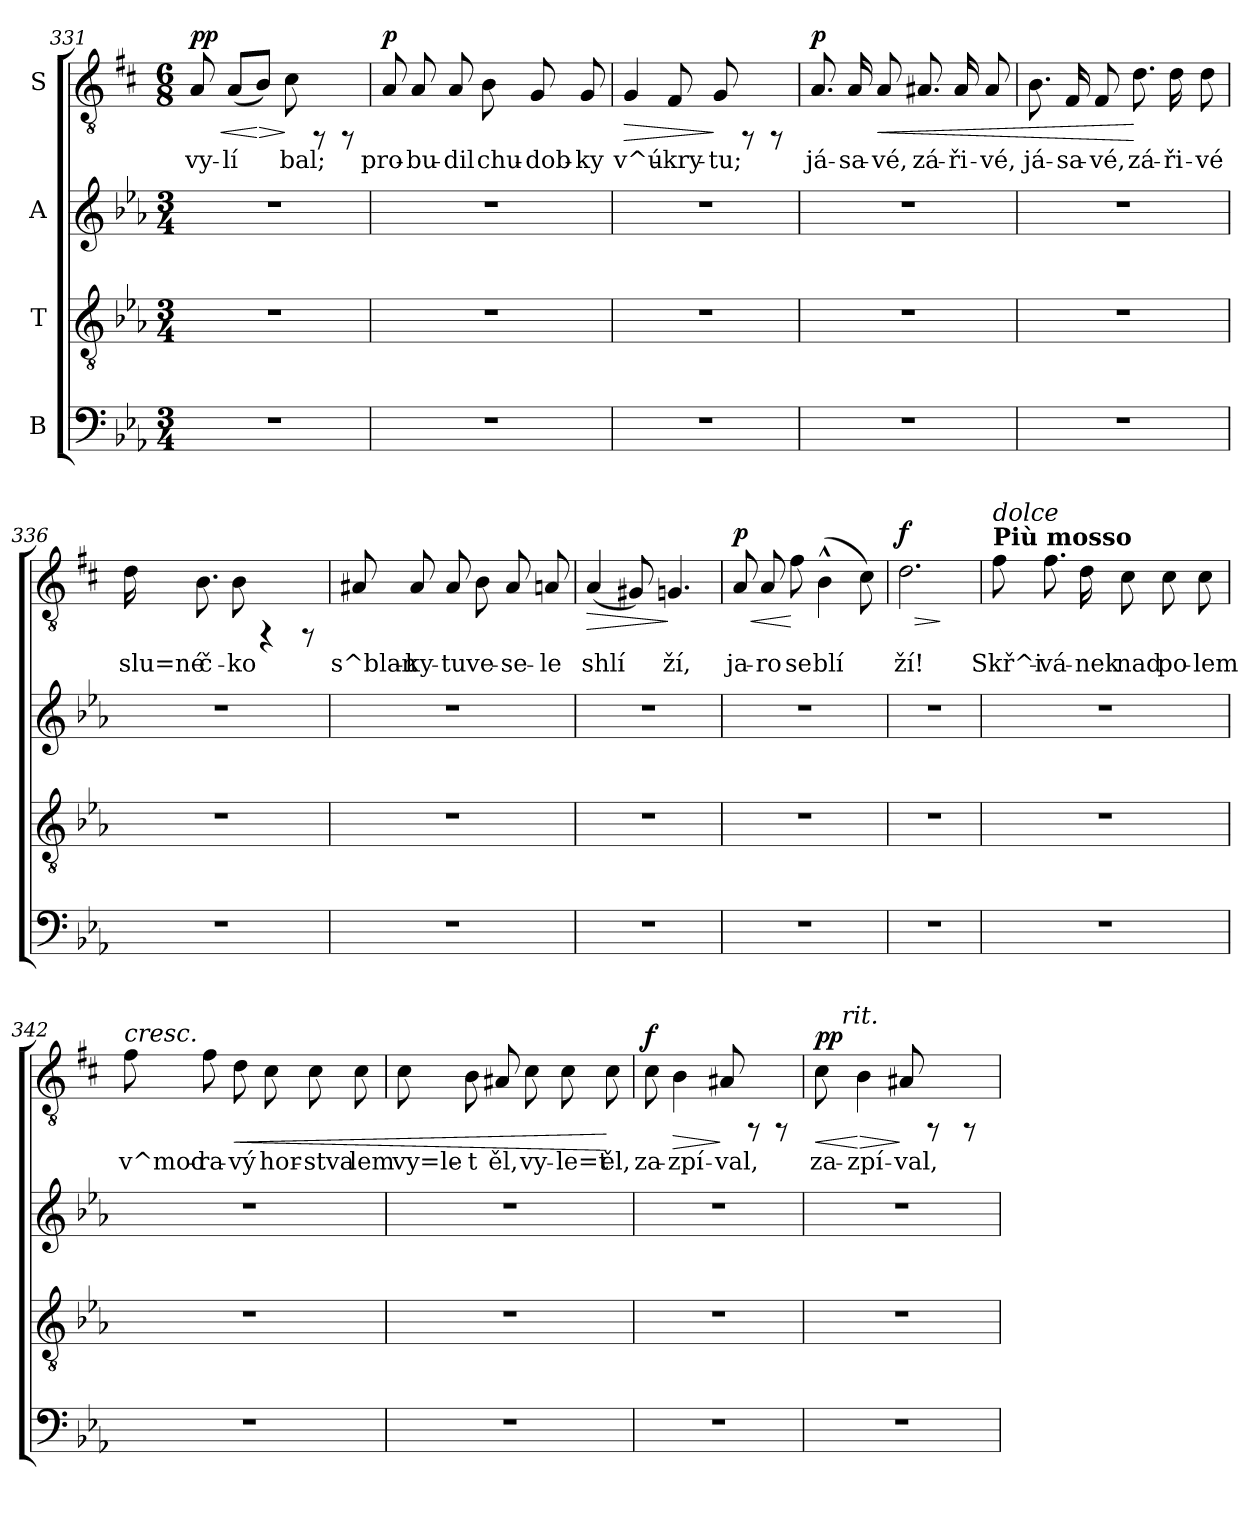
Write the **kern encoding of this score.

**kern	**kern	**kern	**kern	**text	**dynam
*part4	*part3	*part2	*part1	*part1	*part1
*staff4	*staff3	*staff2	*staff1	*staff1	*staff1
*I"B	*I"T	*I"A	*I"S	*	*
*clefF4	*clefGv2	*clefG2	*clefGv2	*	*
*k[b-e-a-]	*k[b-e-a-]	*k[b-e-a-]	*k[f#c#]	*	*
*E-:	*E-:	*E-:	*D:	*	*
*M3/4	*M3/4	*M3/4	*M6/8	*	*
=331	=331	=331	=331	=331	=331
!	!	!	!	!LO:LY:b:rj	!LO:HP:b
!	!	!	!	!	!LO:DY:n=1:a
2.r	2.r	2.r	8A/	vy-	< pp
!	!	!	!	!LO:LY:b:rj	!
.	.	.	(<8A/L	-lí-	.
!	!	!	!	!LO:LY:b:rj	!LO:HP:n=1:b
.	.	.	8B/J)	--	[ >
!	!	!	!	!LO:LY:b:rj	!
.	.	.	8c#\	-bal;	]
.	.	.	8rFF	.	.
.	.	.	8rFF	.	.
!!LO:PB:g=z
=332	=332	=332	=332	=332	=332
!	!	!	!	!LO:LY:b:rj	!LO:DY:a
2.r	2.r	2.r	8A/	pro-	p
!	!	!	!	!LO:LY:b:rj	!
.	.	.	8A/	-bu-	.
!	!	!	!	!LO:LY:b:rj	!
.	.	.	8A/	-dil	.
!	!	!	!	!LO:LY:b:rj	!
.	.	.	8B\	chu-	.
!	!	!	!	!LO:LY:b:rj	!
.	.	.	8G/	-dob-	.
!	!	!	!	!LO:LY:b:rj	!
.	.	.	8G/	-ky	.
=333	=333	=333	=333	=333	=333
!	!	!	!	!LO:LY:b:rj	!LO:HP:b
2.r	2.r	2.r	4G/	v^ú-	>
!	!	!	!	!LO:LY:b:rj	!
.	.	.	8F#/	-kry-	.
!	!	!	!	!LO:LY:b:rj	!
.	.	.	8G/	-tu;	]
.	.	.	8rFF	.	.
.	.	.	8rFF	.	.
=334	=334	=334	=334	=334	=334
!	!	!	!	!LO:LY:b:rj	!LO:DY:a
2.r	2.r	2.r	8.A/	já-	p
!	!	!	!	!LO:LY:b:rj	!
.	.	.	16A/	-sa-	.
!	!	!	!	!LO:LY:b:rj	!LO:HP:b
.	.	.	8A/	-vé,	<
!	!	!	!	!LO:LY:b:rj	!
.	.	.	8.A#X/	zá-	.
!	!	!	!	!LO:LY:b:rj	!
.	.	.	16A#/	-ři-	.
!	!	!	!	!LO:LY:b:rj	!
.	.	.	8A#/	-vé,	.
=335	=335	=335	=335	=335	=335
!	!	!	!	!LO:LY:b:rj	!
2.r	2.r	2.r	8.B\	já-	.
!	!	!	!	!LO:LY:b:rj	!
.	.	.	16F#/	-sa-	.
!	!	!	!	!LO:LY:b:rj	!
.	.	.	8F#/	-vé,	.
!	!	!	!	!LO:LY:b:rj	!
.	.	.	8.d\	zá-	[
!	!	!	!	!LO:LY:b:rj	!
.	.	.	16d\	-ři-	.
!	!	!	!	!LO:LY:b:rj	!
.	.	.	8d\	-vé	.
!!LO:LB:g=z
=336	=336	=336	=336	=336	=336
!	!	!	!	!LO:LY:b:rj	!
2.r	2.r	2.r	16d\	slu=né	.
!	!	!	!	!LO:LY:b:rj	!
.	.	.	8.B\	č-	.
!	!	!	!	!LO:LY:b:rj	!
.	.	.	8B\	-ko	.
.	.	.	4rFF	.	.
.	.	.	8rFF	.	.
=337	=337	=337	=337	=337	=337
!	!	!	!	!LO:LY:b:rj	!
2.r	2.r	2.r	8A#X/	s^blan-	.
!	!	!	!	!LO:LY:b:rj	!
.	.	.	8A#/	-ky-	.
!	!	!	!	!LO:LY:b:rj	!
.	.	.	8A#/	-tu	.
!	!	!	!	!LO:LY:b:rj	!
.	.	.	8B\	ve-	.
!	!	!	!	!LO:LY:b:rj	!
.	.	.	8A#/	-se-	.
!	!	!	!	!LO:LY:b:rj	!
.	.	.	8An/	-le	.
=338	=338	=338	=338	=338	=338
!	!	!	!	!LO:LY:b:rj	!LO:HP:b
2.r	2.r	2.r	(<4A/	shlí-	>
!	!	!	!	!LO:LY:b:rj	!
.	.	.	8G#X/)	--	.
!	!	!	!	!LO:LY:b:rj	!
.	.	.	4.Gn/	-ží,	]
=339	=339	=339	=339	=339	=339
!	!	!	!	!LO:LY:b:rj	!LO:HP:b
!	!	!	!	!	!LO:DY:n=1:a
2.r	2.r	2.r	8A/	ja-	< p
!	!	!	!	!LO:LY:b:rj	!
.	.	.	8A/	-ro	.
!	!	!	!	!LO:LY:b:rj	!
.	.	.	8f#\	se	[
!	!	!	!	!LO:LY:b:rj	!
.	.	.	(>4B^^>\	blí-	.
!	!	!	!	!LO:LY:b:rj	!
.	.	.	8c#\)	--	.
=340	=340	=340	=340	=340	=340
!	!	!	!	!LO:LY:b:rj	!LO:HP:b
!	!	!	!	!	!LO:DY:n=1:a
2.r	2.r	2.r	2.d\	-ží!	> f
.	.	.	.	.	]
!!LO:LB:g=z
=341	=341	=341	=341	=341	=341
!	!	!	!LO:TX:a:B:t=Più mosso	!	!
!	!	!	!LO:TX:a:i:t=dolce	!	!
!	!	!	!	!LO:LY:b:rj	!
2.r	2.r	2.r	8f#\	Skř^i-	.
!	!	!	!	!LO:LY:b:rj	!
.	.	.	8.f#\	-vá-	.
!	!	!	!	!LO:LY:b:rj	!
.	.	.	16d\	-nek	.
!	!	!	!	!LO:LY:b:rj	!
.	.	.	8c#\	nad	.
!	!	!	!	!LO:LY:b:rj	!
.	.	.	8c#\	po-	.
!	!	!	!	!LO:LY:b:rj	!
.	.	.	8c#\	-lem	.
=342	=342	=342	=342	=342	=342
!	!	!	!LO:TX:a:i:t=cresc.	!	!
!	!	!	!	!LO:LY:b:rj	!
2.r	2.r	2.r	8f#\	v^mod-	.
!	!	!	!	!LO:LY:b:rj	!
.	.	.	8f#\	-ra-	.
!	!	!	!	!LO:LY:b:rj	!LO:HP:b
.	.	.	8d\	-vý	<
!	!	!	!	!LO:LY:b:rj	!
.	.	.	8c#\	hor-	.
!	!	!	!	!LO:LY:b:rj	!
.	.	.	8c#\	-stva	.
!	!	!	!	!LO:LY:b:rj	!
.	.	.	8c#\	lem	.
=343	=343	=343	=343	=343	=343
!	!	!	!	!LO:LY:b:rj	!
2.r	2.r	2.r	8c#\	vy=le-	.
!	!	!	!	!LO:LY:b:rj	!
.	.	.	8B\	-t	.
!	!	!	!	!LO:LY:b:rj	!
.	.	.	8A#X/	ěl,	.
!	!	!	!	!LO:LY:b:rj	!
.	.	.	8c#\	vy-	.
!	!	!	!	!LO:LY:b:rj	!
.	.	.	8c#\	-le=t	.
!	!	!	!	!LO:LY:b:rj	!
.	.	.	8c#\	ěl,	[
=344	=344	=344	=344	=344	=344
!	!	!	!	!LO:LY:b:rj	!LO:DY:a
2.r	2.r	2.r	8c#\	za-	f
!	!	!	!	!LO:LY:b:rj	!LO:HP:b
.	.	.	4B\	-zpí-	>
!	!	!	!	!LO:LY:b:rj	!
.	.	.	8A#X/	-val,	]
.	.	.	8rFF	.	.
.	.	.	8rFF	.	.
!!LO:LB:g=z
=345	=345	=345	=345	=345	=345
!	!	!	!	!LO:LY:b:rj	!LO:HP:b
!	!	!	!	!	!LO:DY:n=1:a
*	*	*	*^	*	*
2.r	2.r	2.r	8c#\	16ryy	za-	< pp
.	.	.	.	64ryy	.	.
!	!	!	!	!LO:TX:a:i:t=rit.	!	!
.	.	.	.	2ryy	.	.
!	!	!	!	!	!LO:LY:b:rj	!LO:HP:n=1:b
.	.	.	4B\	.	-zpí-	[ >
!	!	!	!	!	!LO:LY:b:rj	!
.	.	.	8A#X/	.	-val,	]
.	.	.	8rFF	.	.	.
.	.	.	.	8ryy	.	.
.	.	.	8rFF	.	.	.
.	.	.	.	32.ryy	.	.
*	*	*	*v	*v	*	*
=	=	=	=	=	=
*-	*-	*-	*-	*-	*-
